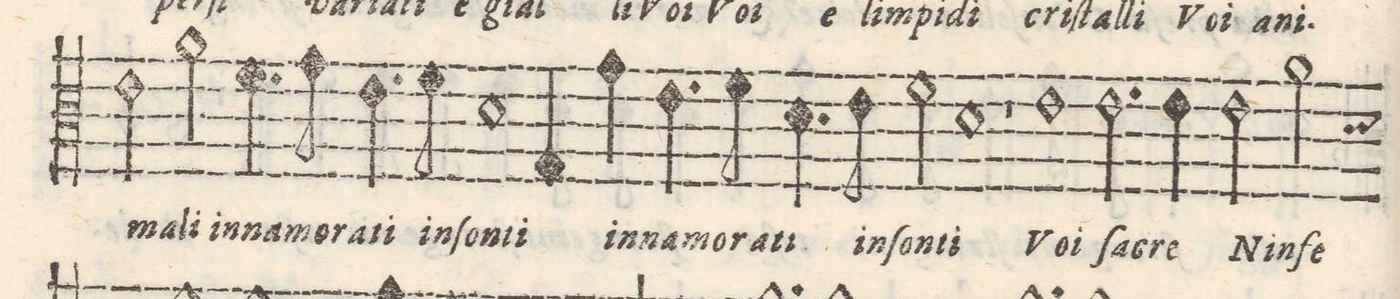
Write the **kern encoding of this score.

**kern	**text
*I"ALTO	*
*clefC3	*
*k[b-]	*
*met(C)	*
*M4/4	*
2e\	-ma-
2a\	-li
=36-	=36-
4.f\	-inna-
8g\	-mor-
4.e\	-ati
8f\	in
=37-	=37-
1d	ſon-
=38-	=38-
4G/	-ti
4g\	in-
4.e\	-na-
8f\	-mo-
=39-	=39-
4.d\	-ra-
8e\	-ti
2f\	in
=40-	=40-
1d	ſonti
=41-	=41-
1r	.
=42-	=42-
1e	Voi
=43-	=43-
2.e\	ſa-
4e\	-cre
=44-	=44-
2e\	Nin-
2a\	-ſe
=45-	=45-
*-	*-
